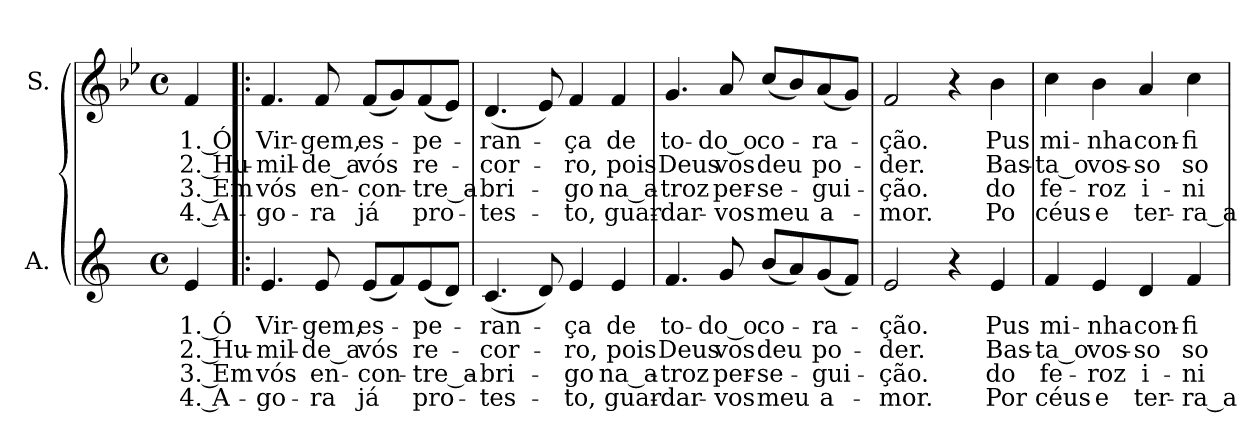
**kern	**text	**text	**text	**text	**kern	**text	**text	**text	**text
*part2	*part2	*part2	*part2	*part2	*part1	*part1	*part1	*part1	*part1
*staff2	*staff2	*staff2	*staff2	*staff2	*staff1	*staff1	*staff1	*staff1	*staff1
*I"A.	*	*	*	*	*I"S.	*	*	*	*
!!LO:PB:g=z
*clefG2	*	*	*	*	*clefG2	*	*	*	*
*ITrd1c2	*	*	*	*	*	*	*	*	*
*k[b-e-]	*	*	*	*	*k[b-e-]	*	*	*	*
*B-:	*	*	*	*	*B-:	*	*	*	*
*M4/4	*	*	*	*	*M4/4	*	*	*	*
*met(c)	*	*	*	*	*met(c)	*	*	*	*
*MM76	*	*	*	*	*MM76	*	*	*	*
=	=	=	=	=	=	=	=	=	=
!	!LO:LY:b:color=#000000	!LO:LY:b:color=#000000	!LO:LY:b:color=#000000	!LO:LY:b:color=#000000	!	!	!	!	!
!	!	!	!	!	!	!LO:LY:b:color=#000000	!LO:LY:b:color=#000000	!LO:LY:b:color=#000000	!LO:LY:b:color=#000000
4di/	1. Ó	2. Hu-	3. Em	4. A-	4fi/	1. Ó	2. Hu-	3. Em	4. A-
=1!|:	=1!|:	=1!|:	=1!|:	=1!|:	=1!|:	=1!|:	=1!|:	=1!|:	=1!|:
!	!LO:LY:b:color=#000000	!LO:LY:b:color=#000000	!LO:LY:b:color=#000000	!LO:LY:b:color=#000000	!	!	!	!	!
!	!	!	!	!	!	!LO:LY:b:color=#000000	!LO:LY:b:color=#000000	!LO:LY:b:color=#000000	!LO:LY:b:color=#000000
4.di/	Vir-	-mil-	vós	-go-	4.fi/	Vir-	-mil-	vós	-go-
!	!LO:LY:b:color=#000000	!LO:LY:b:color=#000000	!LO:LY:b:color=#000000	!LO:LY:b:color=#000000	!	!	!	!	!
!	!	!	!	!	!	!LO:LY:b:color=#000000	!LO:LY:b:color=#000000	!LO:LY:b:color=#000000	!LO:LY:b:color=#000000
8di/	-gem,	-de_a	en-	-ra	8fi/	-gem,	-de_a	en-	-ra
!	!LO:LY:b:color=#000000	!LO:LY:b:color=#000000	!LO:LY:b:color=#000000	!LO:LY:b:color=#000000	!	!	!	!	!
!	!	!	!	!	!	!LO:LY:b:color=#000000	!LO:LY:b:color=#000000	!LO:LY:b:color=#000000	!LO:LY:b:color=#000000
(8di/L	es-	vós	-con-	já	(8fi/L	es-	vós	-con-	já
8e-i/)	.	.	.	.	8gi/)	.	.	.	.
!	!LO:LY:b:color=#000000	!LO:LY:b:color=#000000	!LO:LY:b:color=#000000	!LO:LY:b:color=#000000	!	!	!	!	!
!	!	!	!	!	!	!LO:LY:b:color=#000000	!LO:LY:b:color=#000000	!LO:LY:b:color=#000000	!LO:LY:b:color=#000000
(8di/	-pe-	re-	-tre_a-	pro-	(8fi/	-pe-	re-	-tre_a-	pro-
8ci/J)	.	.	.	.	8e-i/J)	.	.	.	.
=2	=2	=2	=2	=2	=2	=2	=2	=2	=2
!	!LO:LY:b:color=#000000	!LO:LY:b:color=#000000	!LO:LY:b:color=#000000	!LO:LY:b:color=#000000	!	!	!	!	!
!	!	!	!	!	!	!LO:LY:b:color=#000000	!LO:LY:b:color=#000000	!LO:LY:b:color=#000000	!LO:LY:b:color=#000000
(4.B-i/	-ran-	-cor-	-bri-	-tes-	(4.di/	-ran-	-cor-	-bri-	-tes-
8ci/)	.	.	.	.	8e-i/)	.	.	.	.
!	!LO:LY:b:color=#000000	!LO:LY:b:color=#000000	!LO:LY:b:color=#000000	!LO:LY:b:color=#000000	!	!	!	!	!
!	!	!	!	!	!	!LO:LY:b:color=#000000	!LO:LY:b:color=#000000	!LO:LY:b:color=#000000	!LO:LY:b:color=#000000
4di/	-ça	-ro,	-go	-to,	4fi/	-ça	-ro,	-go	-to,
!	!LO:LY:b:color=#000000	!LO:LY:b:color=#000000	!LO:LY:b:color=#000000	!LO:LY:b:color=#000000	!	!	!	!	!
!	!	!	!	!	!	!LO:LY:b:color=#000000	!LO:LY:b:color=#000000	!LO:LY:b:color=#000000	!LO:LY:b:color=#000000
4di/	de	pois	na_a-	guar-	4fi/	de	pois	na_a-	guar-
=3	=3	=3	=3	=3	=3	=3	=3	=3	=3
!	!LO:LY:b:color=#000000	!LO:LY:b:color=#000000	!LO:LY:b:color=#000000	!LO:LY:b:color=#000000	!	!	!	!	!
!	!	!	!	!	!	!LO:LY:b:color=#000000	!LO:LY:b:color=#000000	!LO:LY:b:color=#000000	!LO:LY:b:color=#000000
4.e-i/	to-	Deus	-troz	-dar-	4.gi/	to-	Deus	-troz	-dar-
!	!LO:LY:b:color=#000000	!LO:LY:b:color=#000000	!LO:LY:b:color=#000000	!LO:LY:b:color=#000000	!	!	!	!	!
!	!	!	!	!	!	!LO:LY:b:color=#000000	!LO:LY:b:color=#000000	!LO:LY:b:color=#000000	!LO:LY:b:color=#000000
8fi/	-do_o	vos	per-	-vos	8ai/	-do_o	vos	per-	-vos
!	!LO:LY:b:color=#000000	!LO:LY:b:color=#000000	!LO:LY:b:color=#000000	!LO:LY:b:color=#000000	!	!	!	!	!
!	!	!	!	!	!	!LO:LY:b:color=#000000	!LO:LY:b:color=#000000	!LO:LY:b:color=#000000	!LO:LY:b:color=#000000
(8ai/L	co-	deu	-se-	meu	(8cci/L	co-	deu	-se-	meu
8gi/)	.	.	.	.	8b-i/)	.	.	.	.
!	!LO:LY:b:color=#000000	!LO:LY:b:color=#000000	!LO:LY:b:color=#000000	!LO:LY:b:color=#000000	!	!	!	!	!
!	!	!	!	!	!	!LO:LY:b:color=#000000	!LO:LY:b:color=#000000	!LO:LY:b:color=#000000	!LO:LY:b:color=#000000
(8fi/	-ra-	po-	-gui-	a-	(8ai/	-ra-	po-	-gui-	a-
8e-i/J)	.	.	.	.	8gi/J)	.	.	.	.
=4	=4	=4	=4	=4	=4	=4	=4	=4	=4
!	!LO:LY:b:color=#000000	!LO:LY:b:color=#000000	!LO:LY:b:color=#000000	!LO:LY:b:color=#000000	!	!	!	!	!
!	!	!	!	!	!	!LO:LY:b:color=#000000	!LO:LY:b:color=#000000	!LO:LY:b:color=#000000	!LO:LY:b:color=#000000
2di/	-ção.	-der.	-ção.	-mor.	2fi/	-ção.	-der.	-ção.	-mor.
4r	.	.	.	.	4r	.	.	.	.
!	!LO:LY:b:color=#000000	!LO:LY:b:color=#000000	!LO:LY:b:color=#000000	!LO:LY:b:color=#000000	!	!	!	!	!
!	!	!	!	!	!	!LO:LY:b:color=#000000	!LO:LY:b:color=#000000	!LO:LY:b:color=#000000	!LO:LY:b:color=#000000
4di/	Pus	Bas-	do	Por	4b-i\	Pus	Bas-	do	Po
=5	=5	=5	=5	=5	=5	=5	=5	=5	=5
!	!LO:LY:b:color=#000000	!LO:LY:b:color=#000000	!LO:LY:b:color=#000000	!LO:LY:b:color=#000000	!	!	!	!	!
!	!	!	!	!	!	!LO:LY:b:color=#000000	!LO:LY:b:color=#000000	!LO:LY:b:color=#000000	!LO:LY:b:color=#000000
4e-i/	mi-	-ta_o	fe-	céus	4cci\	mi-	-ta_o	fe-	céus
!	!LO:LY:b:color=#000000	!LO:LY:b:color=#000000	!LO:LY:b:color=#000000	!LO:LY:b:color=#000000	!	!	!	!	!
!	!	!	!	!	!	!LO:LY:b:color=#000000	!LO:LY:b:color=#000000	!LO:LY:b:color=#000000	!LO:LY:b:color=#000000
4di/	-nha	vos-	-roz	e	4b-i\	-nha	vos-	-roz	e
!	!LO:LY:b:color=#000000	!LO:LY:b:color=#000000	!LO:LY:b:color=#000000	!LO:LY:b:color=#000000	!	!	!	!	!
!	!	!	!	!	!	!LO:LY:b:color=#000000	!LO:LY:b:color=#000000	!LO:LY:b:color=#000000	!LO:LY:b:color=#000000
4ci/	con-	-so	i-	ter-	4ai/	con-	-so	i-	ter-
!	!LO:LY:b:color=#000000	!LO:LY:b:color=#000000	!LO:LY:b:color=#000000	!LO:LY:b:color=#000000	!	!	!	!	!
!	!	!	!	!	!	!LO:LY:b:color=#000000	!LO:LY:b:color=#000000	!LO:LY:b:color=#000000	!LO:LY:b:color=#000000
4e-i/	-fi-	so-	-ni-	-ra_a-	4cci\	-fi-	so-	-ni-	-ra_a-
=	=	=	=	=	=	=	=	=	=
*-	*-	*-	*-	*-	*-	*-	*-	*-	*-
